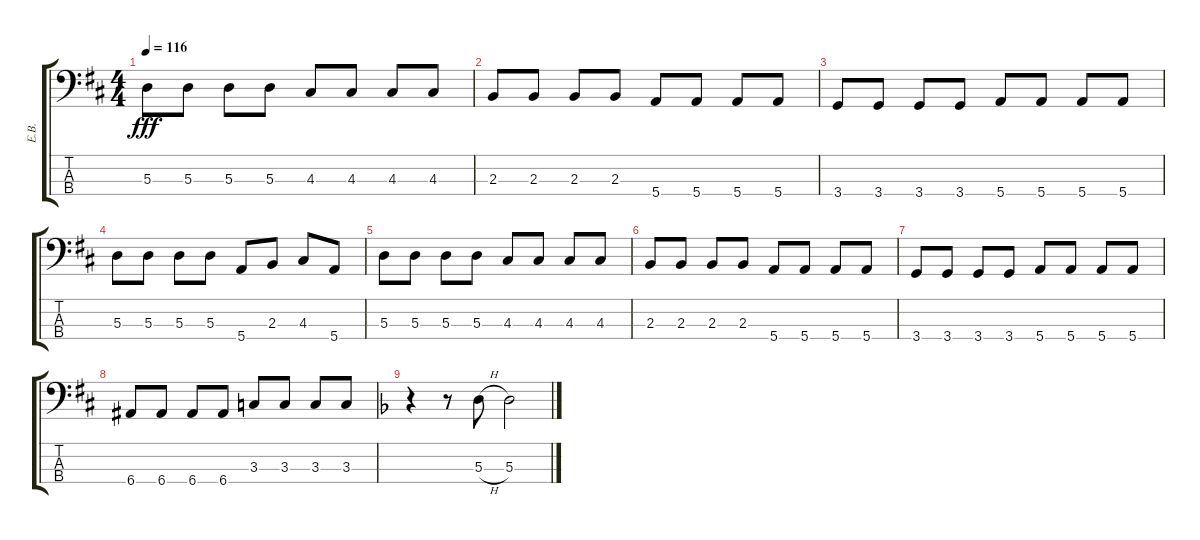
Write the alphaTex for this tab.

\track ("E.B." "E.B.") {instrument electricbassfinger}
\staff {score tabs}
\tuning (G2 D2 A1 E1) {hide}
\ts (4 4)
\tempo 116
\clef f4
\ks d
5.3.8{dy fff} 5.3.8 5.3.8 5.3.8 4.3.8 4.3.8 4.3.8 4.3.8 |
2.3.8 2.3.8 2.3.8 2.3.8 5.4.8 5.4.8 5.4.8 5.4.8 |
3.4.8 3.4.8 3.4.8 3.4.8 5.4.8 5.4.8 5.4.8 5.4.8 |
5.3.8 5.3.8 5.3.8 5.3.8 5.4.8 2.3.8 4.3.8 5.4.8 |
5.3.8 5.3.8 5.3.8 5.3.8 4.3.8 4.3.8 4.3.8 4.3.8 |
2.3.8 2.3.8 2.3.8 2.3.8 5.4.8 5.4.8 5.4.8 5.4.8 |
3.4.8 3.4.8 3.4.8 3.4.8 5.4.8 5.4.8 5.4.8 5.4.8 |
6.4.8 6.4.8 6.4.8 6.4.8 3.3.8 3.3.8 3.3.8 3.3.8 |
\ks f
r.4 r.8 5.3{h}.8 5.3.2
